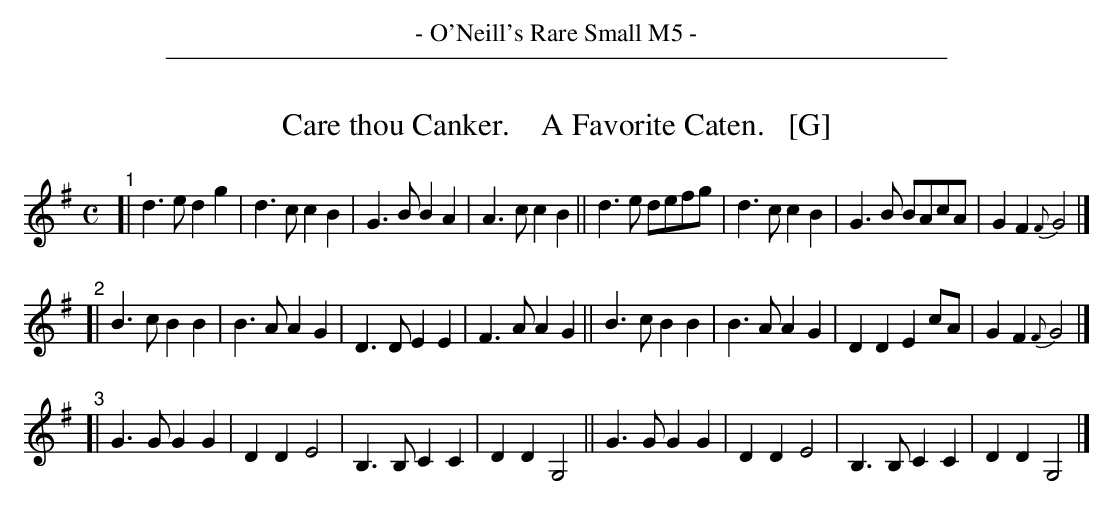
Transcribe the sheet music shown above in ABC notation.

X:1
T: Care thou Canker.    A Favorite Caten.   [G]
M: C
L: 1/8
K: G
"^1"[|\
d3e d2g2 | d3c c2B2 | G3B B2A2 | A3c c2B2 ||\
d3e defg | d3c c2B2 | G3B BAcA | G2F2 {F}G4 |]
"^2"[|\
B3c B2B2 | B3A A2G2 | D3D E2E2 | F3A A2G2 ||\
B3c B2B2 | B3A A2G2 | D2D2 E2cA | G2F2 {F}G4 |]
"^3"[|\
G3G G2G2 | D2D2 E4 | B,3B, C2C2 | D2D2 G,4 ||\
G3G G2G2 | D2D2 E4 | B,3B, C2C2 | D2D2 G,4 |]
